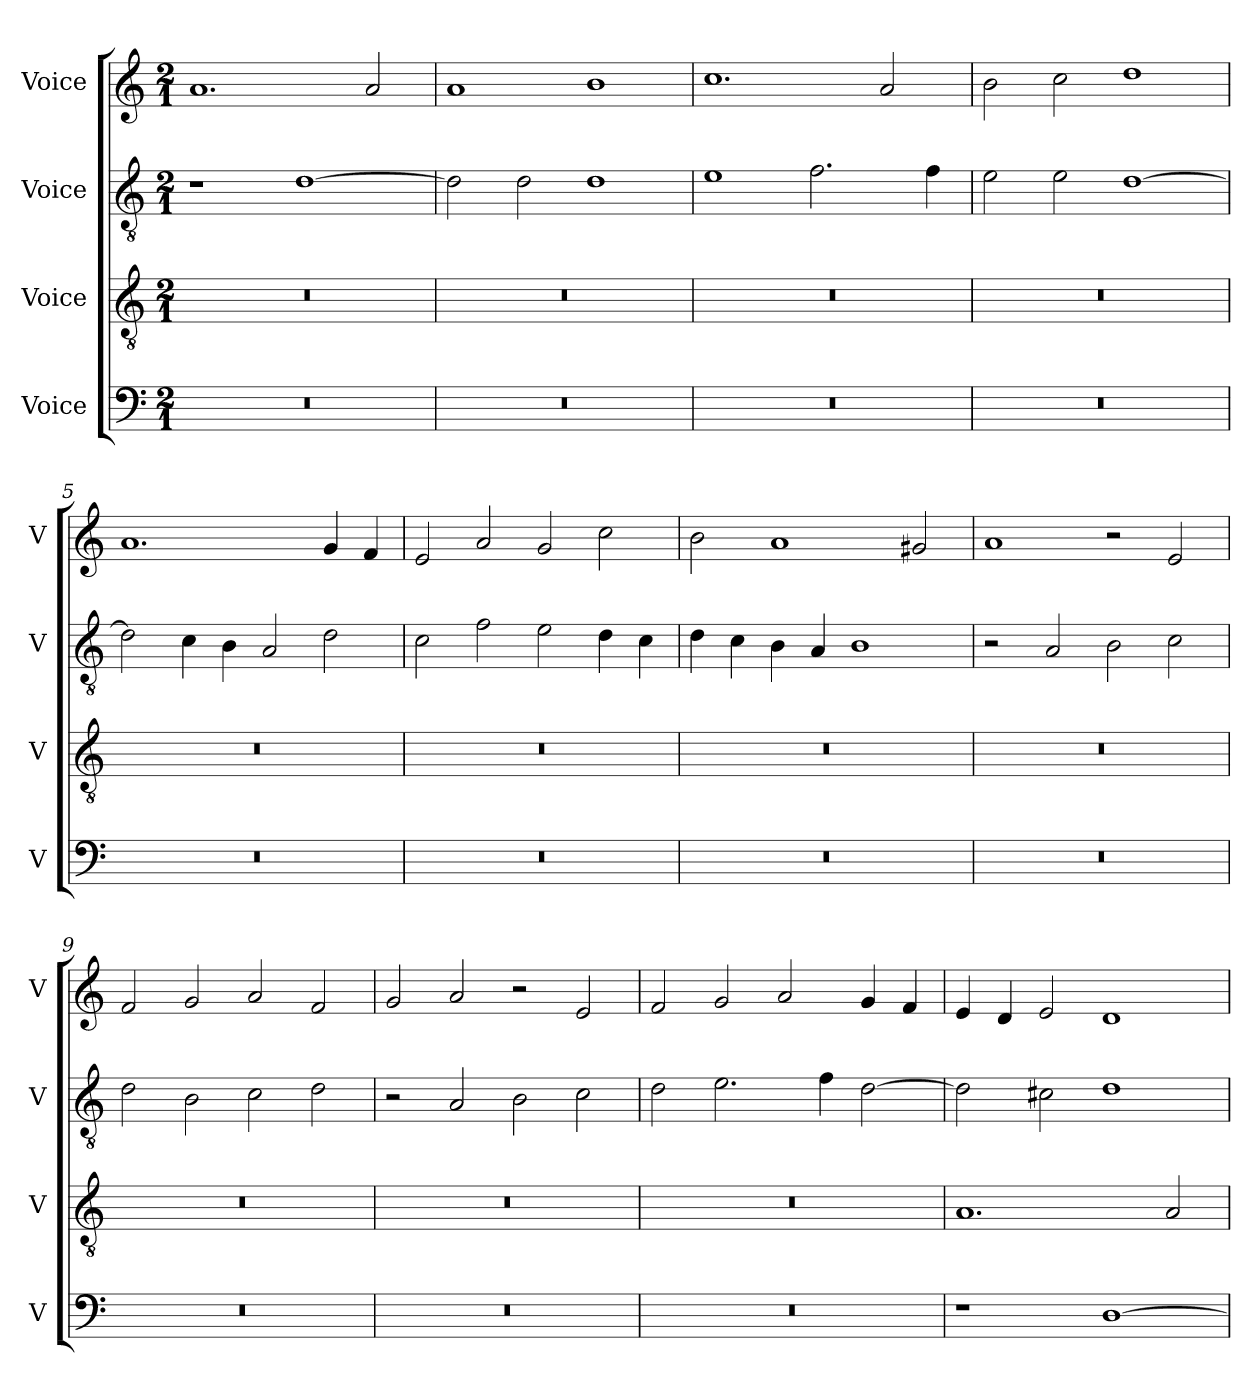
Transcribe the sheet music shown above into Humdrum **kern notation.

**kern	**kern	**kern	**kern
*part4	*part3	*part2	*part1
*staff4	*staff3	*staff2	*staff1
*I"Voice	*I"Voice	*I"Voice	*I"Voice
*I'V	*I'V	*I'V	*I'V
*clefF4	*clefGv2	*clefGv2	*clefG2
*k[]	*k[]	*k[]	*k[]
*M2/1	*M2/1	*M2/1	*M2/1
=1	=1	=1	=1
0r	0r	1r	1.a
.	.	[1d	.
.	.	.	2a/
=2	=2	=2	=2
0r	0r	2d\]	1a
.	.	2d\	.
.	.	1d	1b
=3	=3	=3	=3
0r	0r	1e	1.cc
.	.	2.f\	.
.	.	.	2a/
.	.	4f\	.
=4	=4	=4	=4
0r	0r	2e\	2b\
.	.	2e\	2cc\
.	.	[1d	1dd
!!LO:LB:g=z
=5	=5	=5	=5
0r	0r	2d\]	1.a
.	.	4c\	.
.	.	4B\	.
.	.	2A/	.
.	.	2d\	4g/
.	.	.	4f/
=6	=6	=6	=6
0r	0r	2c\	2e/
.	.	2f\	2a/
.	.	2e\	2g/
.	.	4d\	2cc\
.	.	4c\	.
=7	=7	=7	=7
0r	0r	4d\	2b\
.	.	4c\	.
.	.	4B\	1a
.	.	4A/	.
.	.	1B	.
.	.	.	2g#X/
!!LO:LB:g=z
=8	=8	=8	=8
0r	0r	2r	1a
.	.	2A/	.
.	.	2B\	2r
.	.	2c\	2e/
=9	=9	=9	=9
0r	0r	2d\	2f/
.	.	2B\	2g/
.	.	2c\	2a/
.	.	2d\	2f/
=10	=10	=10	=10
0r	0r	2r	2g/
.	.	2A/	2a/
.	.	2B\	2r
.	.	2c\	2e/
=11	=11	=11	=11
0r	0r	2d\	2f/
.	.	2.e\	2g/
.	.	.	2a/
.	.	4f\	.
.	.	[2d\	4g/
.	.	.	4f/
!!LO:PB:g=z
=12	=12	=12	=12
1r	1.A	2d\]	4e/
.	.	.	4d/
.	.	2c#X\	2e/
[1D	.	1d	1d
.	2A/	.	.
=	=	=	=
*-	*-	*-	*-
